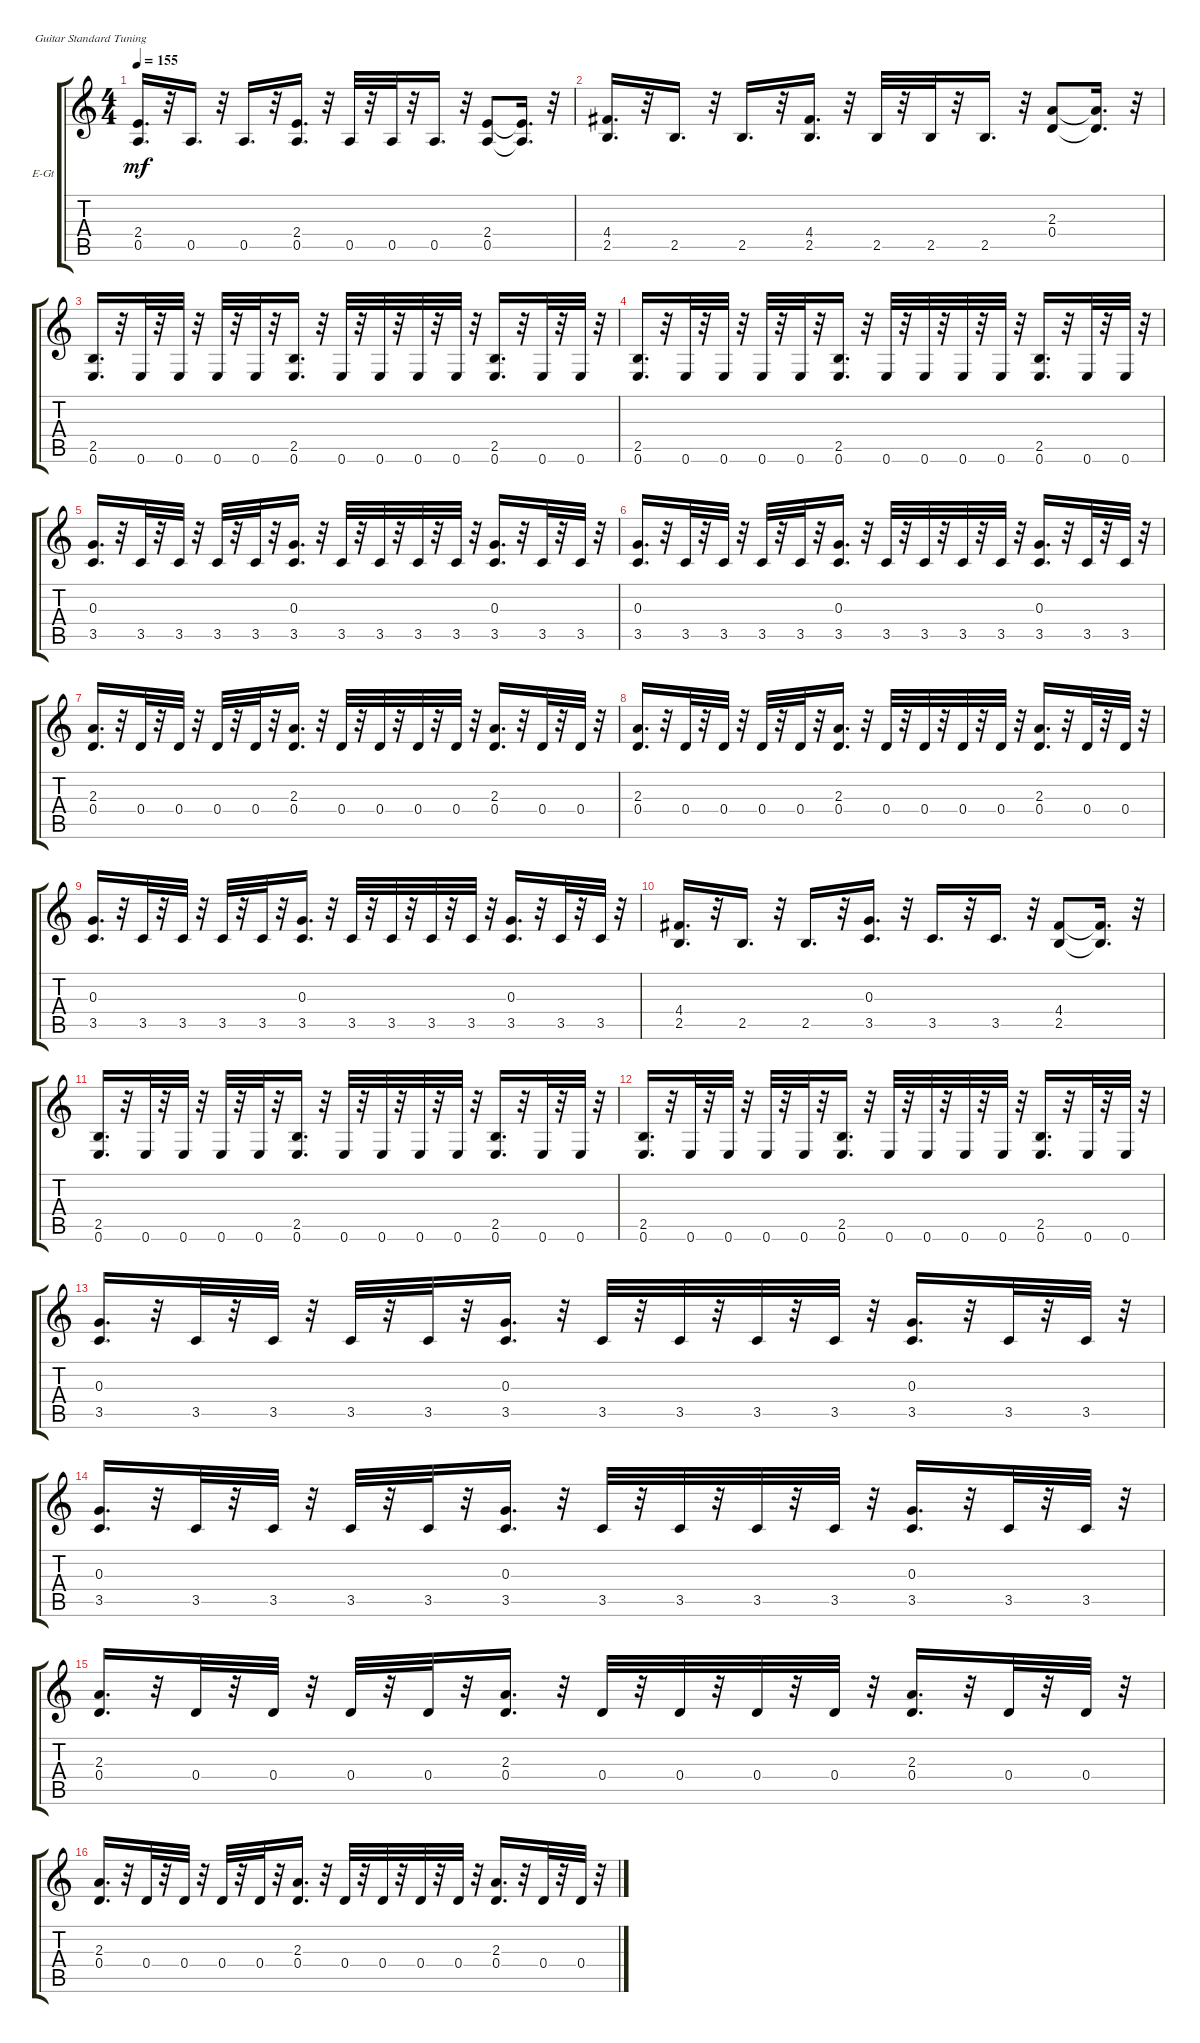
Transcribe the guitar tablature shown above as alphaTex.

\bracketExtendMode groupsimilarinstruments
\firstSystemTrackNameOrientation horizontal
\otherSystemsTrackNameOrientation horizontal
\track ("" "E-Gt") {instrument electricguitarclean}
\staff {score tabs}
\tuning (E4 B3 G3 D3 A2 E2)
\ts (4 4)
\tempo 155
\clef g2
\ks c
(2.4 0.5).16{d dy mf} r.32 0.5.16{d} r.32 0.5.16{d} r.32 (2.4 0.5).16{d} r.32 0.5.32 r.32 0.5.32 r.32 0.5.16{d} r.32 (2.4 0.5).8 (2.4{t} 0.5{t}).16{d} r.32 |
(4.4 2.5).16{d} r.32 2.5.16{d} r.32 2.5.16{d} r.32 (4.4 2.5).16{d} r.32 2.5.32 r.32 2.5.32 r.32 2.5.16{d} r.32 (2.3 0.4).8 (2.3{t} 0.4{t}).16{d} r.32 |
(2.5 0.6).16{d} r.32 0.6.32 r.32 0.6.32 r.32 0.6.32 r.32 0.6.32 r.32 (2.5 0.6).16{d} r.32 0.6.32 r.32 0.6.32 r.32 0.6.32 r.32 0.6.32 r.32 (2.5 0.6).16{d} r.32 0.6.32 r.32 0.6.32 r.32 |
(2.5 0.6).16{d} r.32 0.6.32 r.32 0.6.32 r.32 0.6.32 r.32 0.6.32 r.32 (2.5 0.6).16{d} r.32 0.6.32 r.32 0.6.32 r.32 0.6.32 r.32 0.6.32 r.32 (2.5 0.6).16{d} r.32 0.6.32 r.32 0.6.32 r.32 |
(0.3 3.5).16{d} r.32 3.5.32 r.32 3.5.32 r.32 3.5.32 r.32 3.5.32 r.32 (0.3 3.5).16{d} r.32 3.5.32 r.32 3.5.32 r.32 3.5.32 r.32 3.5.32 r.32 (0.3 3.5).16{d} r.32 3.5.32 r.32 3.5.32 r.32 |
(0.3 3.5).16{d} r.32 3.5.32 r.32 3.5.32 r.32 3.5.32 r.32 3.5.32 r.32 (0.3 3.5).16{d} r.32 3.5.32 r.32 3.5.32 r.32 3.5.32 r.32 3.5.32 r.32 (0.3 3.5).16{d} r.32 3.5.32 r.32 3.5.32 r.32 |
(2.3 0.4).16{d} r.32 0.4.32 r.32 0.4.32 r.32 0.4.32 r.32 0.4.32 r.32 (2.3 0.4).16{d} r.32 0.4.32 r.32 0.4.32 r.32 0.4.32 r.32 0.4.32 r.32 (2.3 0.4).16{d} r.32 0.4.32 r.32 0.4.32 r.32 |
(2.3 0.4).16{d} r.32 0.4.32 r.32 0.4.32 r.32 0.4.32 r.32 0.4.32 r.32 (2.3 0.4).16{d} r.32 0.4.32 r.32 0.4.32 r.32 0.4.32 r.32 0.4.32 r.32 (2.3 0.4).16{d} r.32 0.4.32 r.32 0.4.32 r.32 |
(0.3 3.5).16{d} r.32 3.5.32 r.32 3.5.32 r.32 3.5.32 r.32 3.5.32 r.32 (0.3 3.5).16{d} r.32 3.5.32 r.32 3.5.32 r.32 3.5.32 r.32 3.5.32 r.32 (0.3 3.5).16{d} r.32 3.5.32 r.32 3.5.32 r.32 |
(4.4 2.5).16{d} r.32 2.5.16{d} r.32 2.5.16{d} r.32 (0.3 3.5).16{d} r.32 3.5.16{d} r.32 3.5.16{d} r.32 (4.4 2.5).8 (4.4{t} 2.5{t}).16{d} r.32 |
(2.5 0.6).16{d} r.32 0.6.32 r.32 0.6.32 r.32 0.6.32 r.32 0.6.32 r.32 (2.5 0.6).16{d} r.32 0.6.32 r.32 0.6.32 r.32 0.6.32 r.32 0.6.32 r.32 (2.5 0.6).16{d} r.32 0.6.32 r.32 0.6.32 r.32 |
(2.5 0.6).16{d} r.32 0.6.32 r.32 0.6.32 r.32 0.6.32 r.32 0.6.32 r.32 (2.5 0.6).16{d} r.32 0.6.32 r.32 0.6.32 r.32 0.6.32 r.32 0.6.32 r.32 (2.5 0.6).16{d} r.32 0.6.32 r.32 0.6.32 r.32 |
(0.3 3.5).16{d} r.32 3.5.32 r.32 3.5.32 r.32 3.5.32 r.32 3.5.32 r.32 (0.3 3.5).16{d} r.32 3.5.32 r.32 3.5.32 r.32 3.5.32 r.32 3.5.32 r.32 (0.3 3.5).16{d} r.32 3.5.32 r.32 3.5.32 r.32 |
(0.3 3.5).16{d} r.32 3.5.32 r.32 3.5.32 r.32 3.5.32 r.32 3.5.32 r.32 (0.3 3.5).16{d} r.32 3.5.32 r.32 3.5.32 r.32 3.5.32 r.32 3.5.32 r.32 (0.3 3.5).16{d} r.32 3.5.32 r.32 3.5.32 r.32 |
(2.3 0.4).16{d} r.32 0.4.32 r.32 0.4.32 r.32 0.4.32 r.32 0.4.32 r.32 (2.3 0.4).16{d} r.32 0.4.32 r.32 0.4.32 r.32 0.4.32 r.32 0.4.32 r.32 (2.3 0.4).16{d} r.32 0.4.32 r.32 0.4.32 r.32 |
(2.3 0.4).16{d} r.32 0.4.32 r.32 0.4.32 r.32 0.4.32 r.32 0.4.32 r.32 (2.3 0.4).16{d} r.32 0.4.32 r.32 0.4.32 r.32 0.4.32 r.32 0.4.32 r.32 (2.3 0.4).16{d} r.32 0.4.32 r.32 0.4.32 r.32
